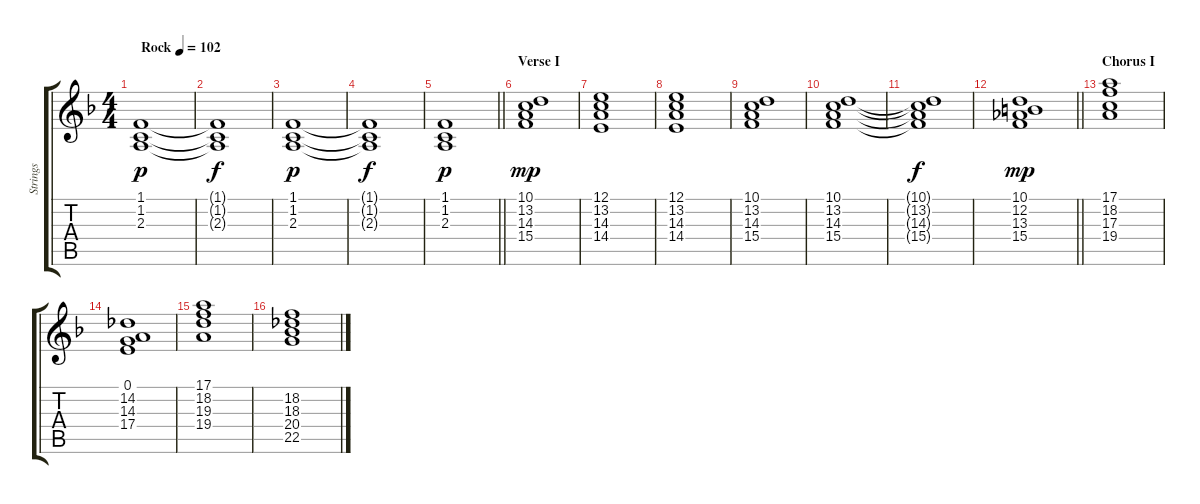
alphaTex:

\track ("Strings " "Strings ") {instrument stringensemble2}
\staff {score tabs}
\tuning (E4 B3 G3 D3 A2 E2) {hide}
\ts (4 4)
\tempo (102 "Rock")
\clef g2
\ks f
(1.1 1.2 2.3).1{dy p instrument stringensemble2} |
(1.1{t} 1.2{t} 2.3{t}).1{dy f} |
(1.1 1.2 2.3).1{dy p} |
(1.1{t} 1.2{t} 2.3{t}).1{dy f} |
\barLineRight lightlight
(1.1 1.2 2.3).1{dy p} |
\section ("" "Verse I")
(10.1 13.2 14.3 15.4).1{dy mp} |
(12.1 13.2 14.3 14.4).1 |
(12.1 13.2 14.3 14.4).1 |
(10.1 13.2 14.3 15.4).1 |
(10.1 13.2 14.3 15.4).1 |
(10.1{t} 13.2{t} 14.3{t} 15.4{t}).1{dy f} |
\barLineRight lightlight
(10.1 12.2 13.3 15.4).1{dy mp} |
\section ("" "Chorus I")
(17.1 18.2 17.3 19.4).1 |
(0.1 14.2 14.3 17.4).1 |
(17.1 18.2 19.3 19.4).1 |
(18.2 18.3 20.4 22.5).1
